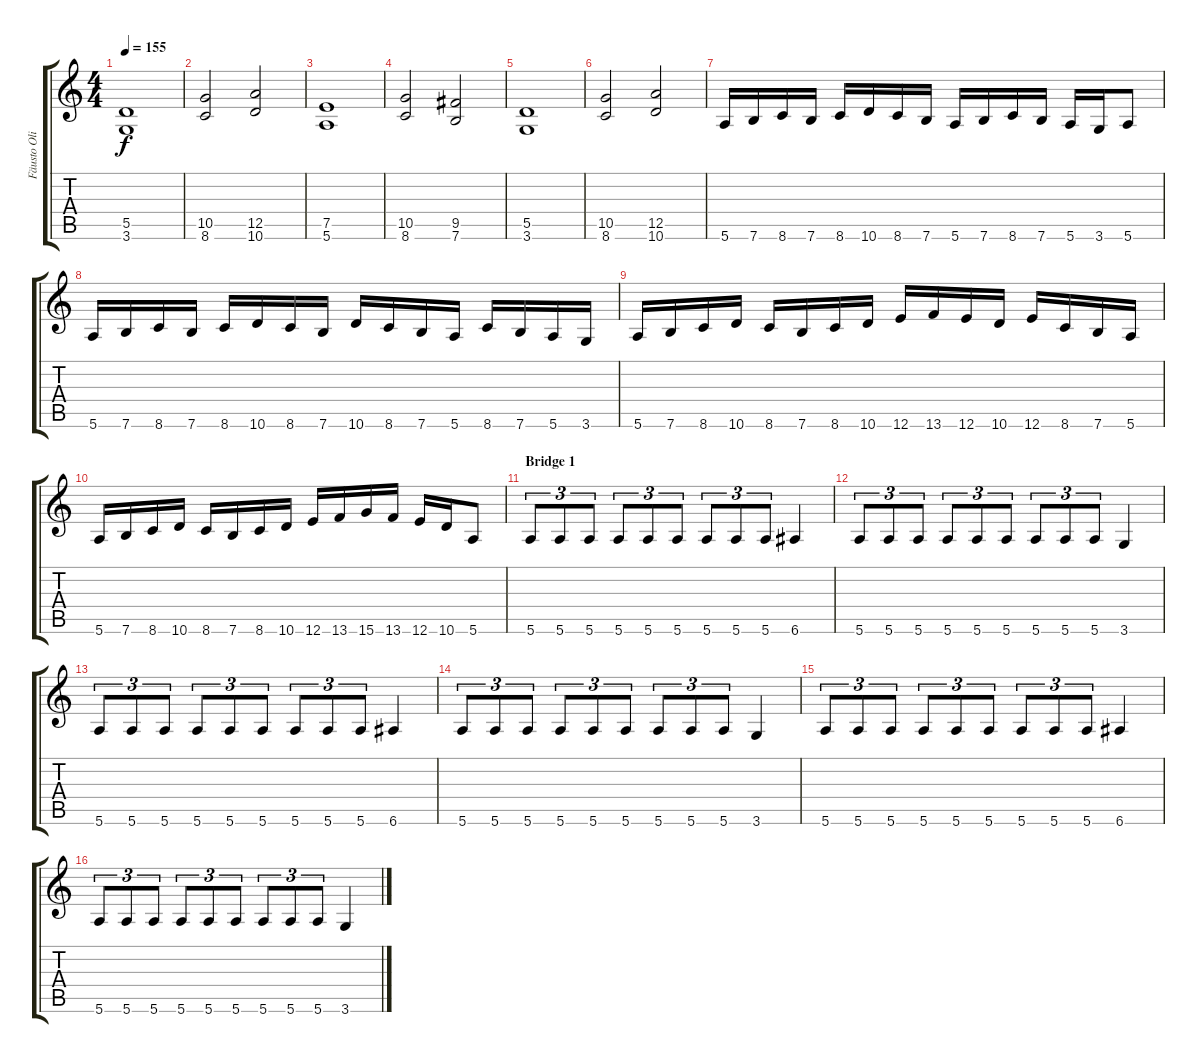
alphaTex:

\track ("Fäusto Oliveira" "Fäusto Oli") {instrument overdrivenguitar}
\staff {score tabs}
\tuning (E4 B3 G3 D3 A2 E2) {hide}
\ts (4 4)
\tempo 155
\clef g2
\ks c
(5.5 3.6).1{dy f} |
(10.5 8.6).2 (12.5 10.6).2 |
(7.5 5.6).1 |
(10.5 8.6).2 (9.5 7.6).2 |
(5.5 3.6).1 |
(10.5 8.6).2 (12.5 10.6).2 |
5.6.16 7.6.16 8.6.16 7.6.16 8.6.16 10.6.16 8.6.16 7.6.16 5.6.16 7.6.16 8.6.16 7.6.16 5.6.16 3.6.16 5.6.8 |
5.6.16 7.6.16 8.6.16 7.6.16 8.6.16 10.6.16 8.6.16 7.6.16 10.6.16 8.6.16 7.6.16 5.6.16 8.6.16 7.6.16 5.6.16 3.6.16 |
5.6.16 7.6.16 8.6.16 10.6.16 8.6.16 7.6.16 8.6.16 10.6.16 12.6.16 13.6.16 12.6.16 10.6.16 12.6.16 8.6.16 7.6.16 5.6.16 |
5.6.16 7.6.16 8.6.16 10.6.16 8.6.16 7.6.16 8.6.16 10.6.16 12.6.16 13.6.16 15.6.16 13.6.16 12.6.16 10.6.16 5.6.8 |
\section ("" "Bridge 1")
5.6.8{tu (3 2)} 5.6.8{tu (3 2)} 5.6.8{tu (3 2)} 5.6.8{tu (3 2)} 5.6.8{tu (3 2)} 5.6.8{tu (3 2)} 5.6.8{tu (3 2)} 5.6.8{tu (3 2)} 5.6.8{tu (3 2)} 6.6.4 |
5.6.8{tu (3 2)} 5.6.8{tu (3 2)} 5.6.8{tu (3 2)} 5.6.8{tu (3 2)} 5.6.8{tu (3 2)} 5.6.8{tu (3 2)} 5.6.8{tu (3 2)} 5.6.8{tu (3 2)} 5.6.8{tu (3 2)} 3.6.4 |
5.6.8{tu (3 2)} 5.6.8{tu (3 2)} 5.6.8{tu (3 2)} 5.6.8{tu (3 2)} 5.6.8{tu (3 2)} 5.6.8{tu (3 2)} 5.6.8{tu (3 2)} 5.6.8{tu (3 2)} 5.6.8{tu (3 2)} 6.6.4 |
5.6.8{tu (3 2)} 5.6.8{tu (3 2)} 5.6.8{tu (3 2)} 5.6.8{tu (3 2)} 5.6.8{tu (3 2)} 5.6.8{tu (3 2)} 5.6.8{tu (3 2)} 5.6.8{tu (3 2)} 5.6.8{tu (3 2)} 3.6.4 |
5.6.8{tu (3 2)} 5.6.8{tu (3 2)} 5.6.8{tu (3 2)} 5.6.8{tu (3 2)} 5.6.8{tu (3 2)} 5.6.8{tu (3 2)} 5.6.8{tu (3 2)} 5.6.8{tu (3 2)} 5.6.8{tu (3 2)} 6.6.4 |
5.6.8{tu (3 2)} 5.6.8{tu (3 2)} 5.6.8{tu (3 2)} 5.6.8{tu (3 2)} 5.6.8{tu (3 2)} 5.6.8{tu (3 2)} 5.6.8{tu (3 2)} 5.6.8{tu (3 2)} 5.6.8{tu (3 2)} 3.6.4
